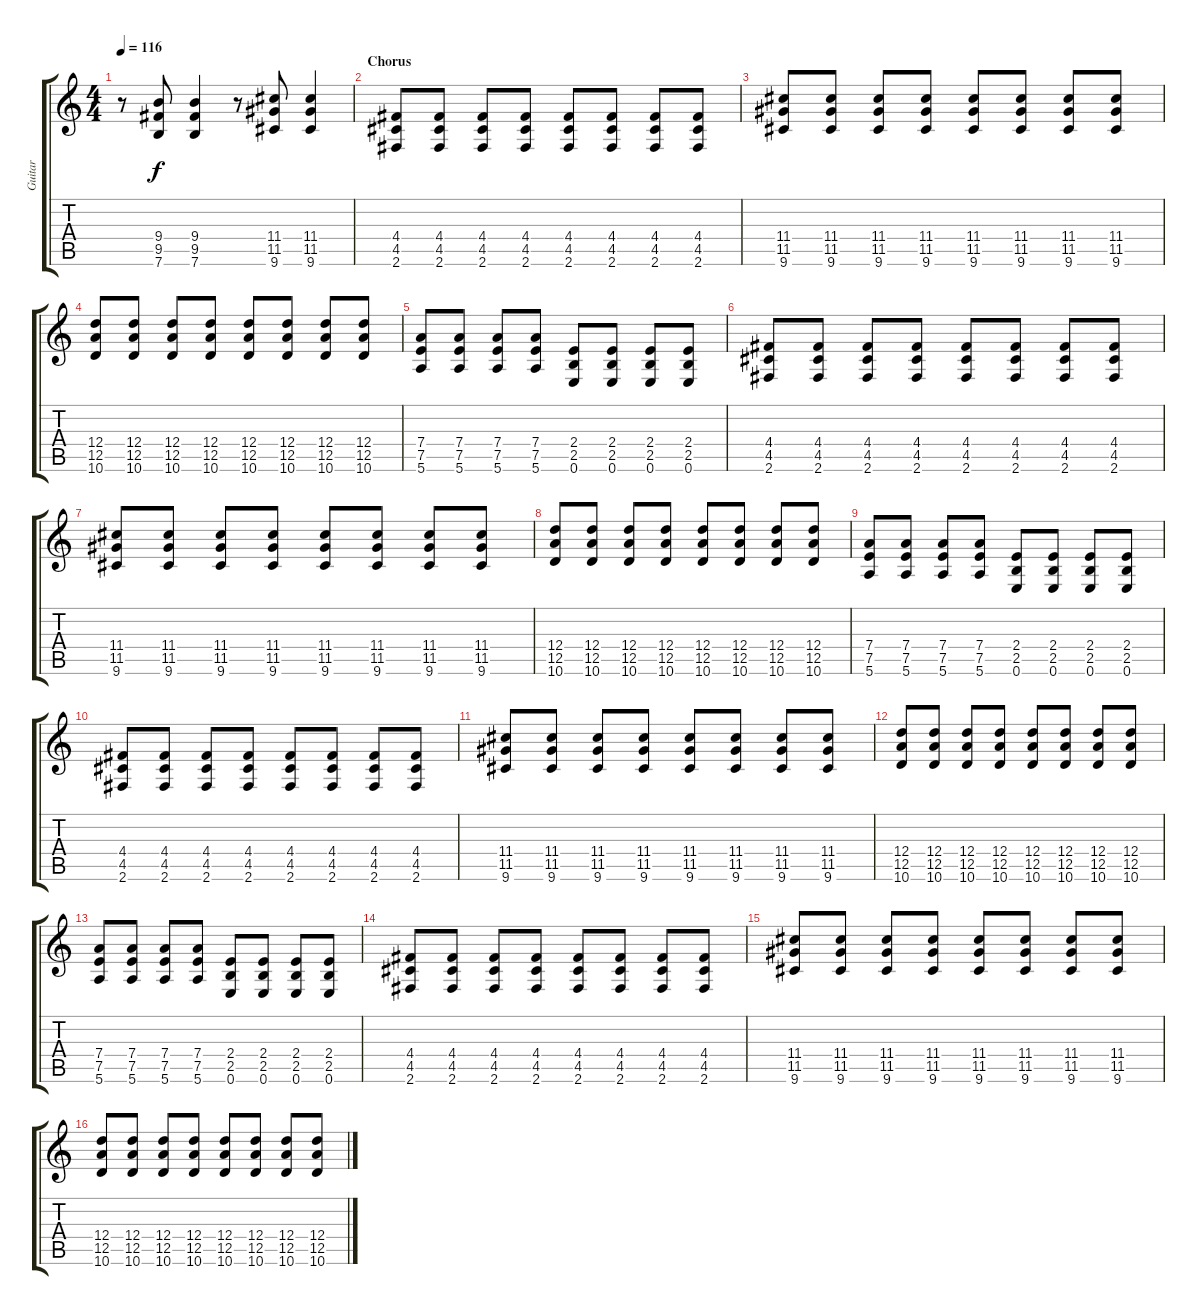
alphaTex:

\track ("Guitar" "Guitar") {instrument overdrivenguitar}
\staff {score tabs}
\tuning (E4 B3 G3 D3 A2 E2) {hide}
\ts (4 4)
\tempo 116
\clef g2
\ks c
r.8{dy f} (9.4 9.5 7.6).8 (9.4 9.5 7.6).4 r.8 (11.4 11.5 9.6).8 (11.4 11.5 9.6).4 |
\section ("" "Chorus")
(4.4 4.5 2.6).8{instrument overdrivenguitar} (4.4 4.5 2.6).8 (4.4 4.5 2.6).8 (4.4 4.5 2.6).8 (4.4 4.5 2.6).8 (4.4 4.5 2.6).8 (4.4 4.5 2.6).8 (4.4 4.5 2.6).8 |
(11.4 11.5 9.6).8 (11.4 11.5 9.6).8 (11.4 11.5 9.6).8 (11.4 11.5 9.6).8 (11.4 11.5 9.6).8 (11.4 11.5 9.6).8 (11.4 11.5 9.6).8 (11.4 11.5 9.6).8 |
(12.4 12.5 10.6).8 (12.4 12.5 10.6).8 (12.4 12.5 10.6).8 (12.4 12.5 10.6).8 (12.4 12.5 10.6).8 (12.4 12.5 10.6).8 (12.4 12.5 10.6).8 (12.4 12.5 10.6).8 |
(7.4 7.5 5.6).8 (7.4 7.5 5.6).8 (7.4 7.5 5.6).8 (7.4 7.5 5.6).8 (2.4 2.5 0.6).8 (2.4 2.5 0.6).8 (2.4 2.5 0.6).8 (2.4 2.5 0.6).8 |
(4.4 4.5 2.6).8 (4.4 4.5 2.6).8 (4.4 4.5 2.6).8 (4.4 4.5 2.6).8 (4.4 4.5 2.6).8 (4.4 4.5 2.6).8 (4.4 4.5 2.6).8 (4.4 4.5 2.6).8 |
(11.4 11.5 9.6).8 (11.4 11.5 9.6).8 (11.4 11.5 9.6).8 (11.4 11.5 9.6).8 (11.4 11.5 9.6).8 (11.4 11.5 9.6).8 (11.4 11.5 9.6).8 (11.4 11.5 9.6).8 |
(12.4 12.5 10.6).8 (12.4 12.5 10.6).8 (12.4 12.5 10.6).8 (12.4 12.5 10.6).8 (12.4 12.5 10.6).8 (12.4 12.5 10.6).8 (12.4 12.5 10.6).8 (12.4 12.5 10.6).8 |
(7.4 7.5 5.6).8 (7.4 7.5 5.6).8 (7.4 7.5 5.6).8 (7.4 7.5 5.6).8 (2.4 2.5 0.6).8 (2.4 2.5 0.6).8 (2.4 2.5 0.6).8 (2.4 2.5 0.6).8 |
(4.4 4.5 2.6).8{instrument overdrivenguitar} (4.4 4.5 2.6).8 (4.4 4.5 2.6).8 (4.4 4.5 2.6).8 (4.4 4.5 2.6).8 (4.4 4.5 2.6).8 (4.4 4.5 2.6).8 (4.4 4.5 2.6).8 |
(11.4 11.5 9.6).8 (11.4 11.5 9.6).8 (11.4 11.5 9.6).8 (11.4 11.5 9.6).8 (11.4 11.5 9.6).8 (11.4 11.5 9.6).8 (11.4 11.5 9.6).8 (11.4 11.5 9.6).8 |
(12.4 12.5 10.6).8 (12.4 12.5 10.6).8 (12.4 12.5 10.6).8 (12.4 12.5 10.6).8 (12.4 12.5 10.6).8 (12.4 12.5 10.6).8 (12.4 12.5 10.6).8 (12.4 12.5 10.6).8 |
(7.4 7.5 5.6).8 (7.4 7.5 5.6).8 (7.4 7.5 5.6).8 (7.4 7.5 5.6).8 (2.4 2.5 0.6).8 (2.4 2.5 0.6).8 (2.4 2.5 0.6).8 (2.4 2.5 0.6).8 |
(4.4 4.5 2.6).8 (4.4 4.5 2.6).8 (4.4 4.5 2.6).8 (4.4 4.5 2.6).8 (4.4 4.5 2.6).8 (4.4 4.5 2.6).8 (4.4 4.5 2.6).8 (4.4 4.5 2.6).8 |
(11.4 11.5 9.6).8 (11.4 11.5 9.6).8 (11.4 11.5 9.6).8 (11.4 11.5 9.6).8 (11.4 11.5 9.6).8 (11.4 11.5 9.6).8 (11.4 11.5 9.6).8 (11.4 11.5 9.6).8 |
(12.4 12.5 10.6).8 (12.4 12.5 10.6).8 (12.4 12.5 10.6).8 (12.4 12.5 10.6).8 (12.4 12.5 10.6).8 (12.4 12.5 10.6).8 (12.4 12.5 10.6).8 (12.4 12.5 10.6).8
